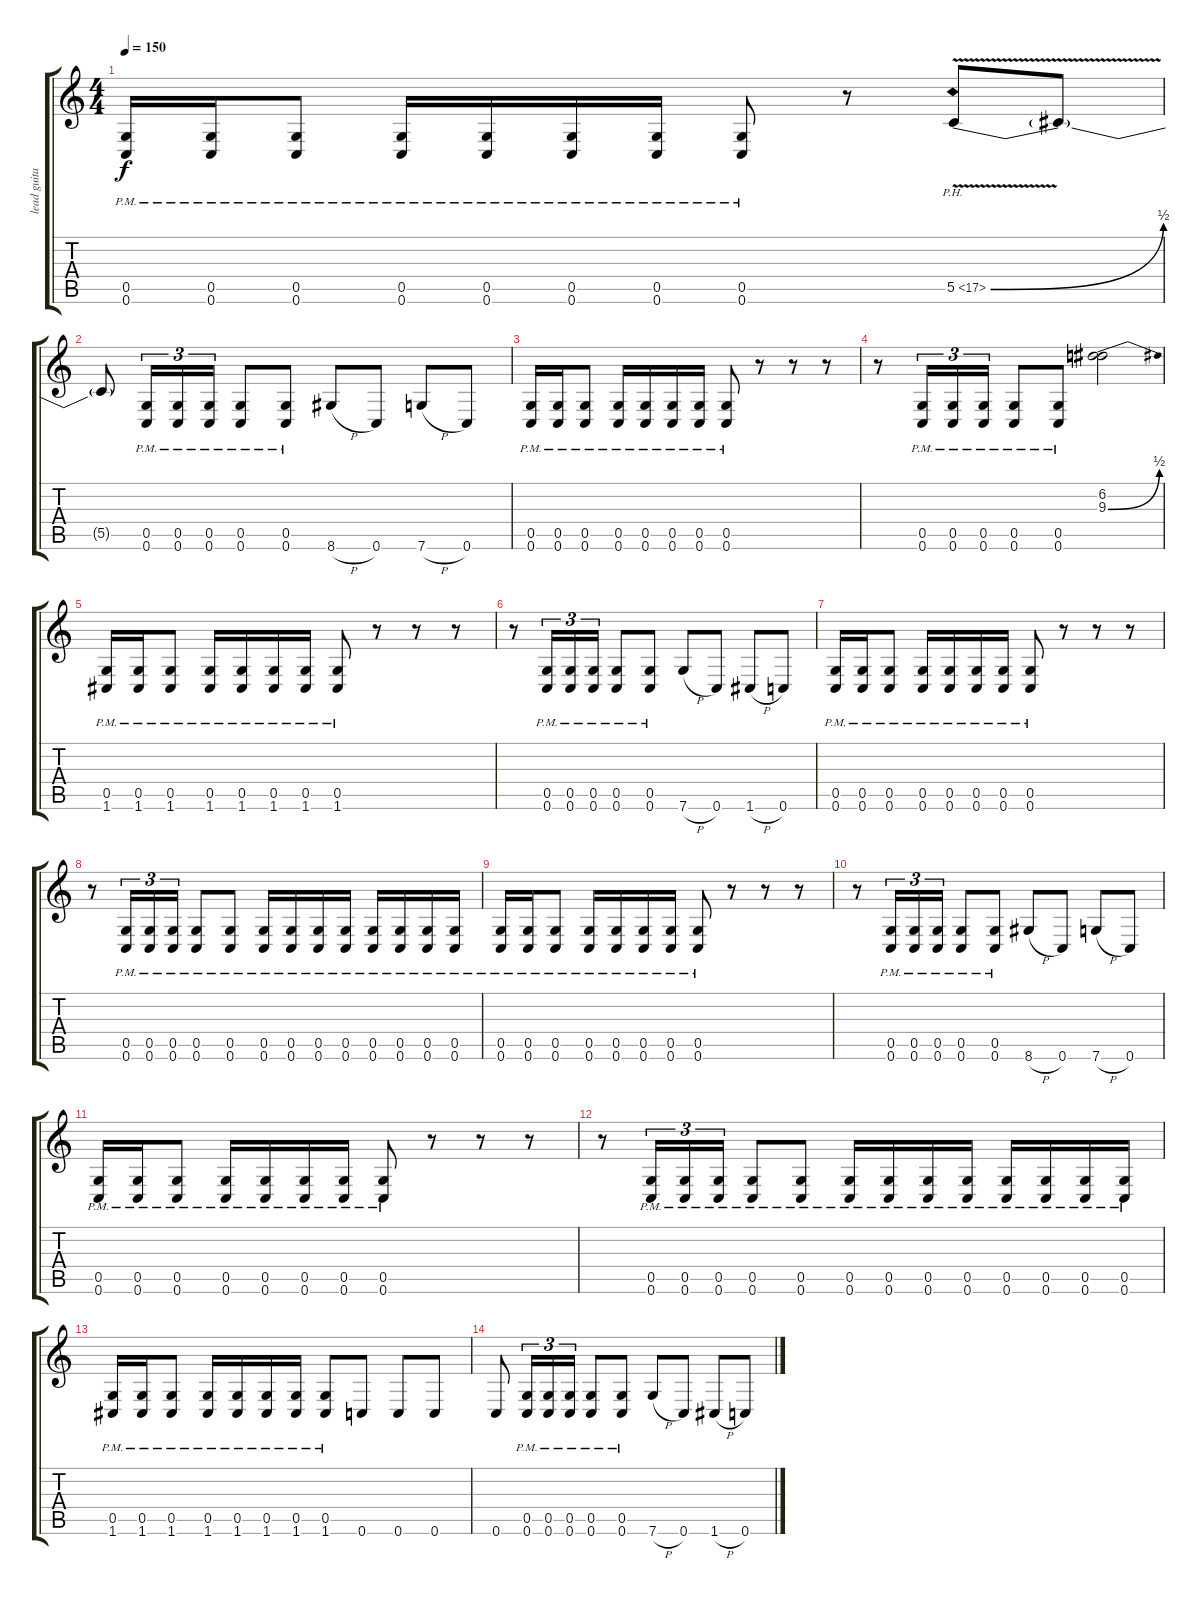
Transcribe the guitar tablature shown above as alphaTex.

\track ("lead guitar" "lead guita") {instrument distortionguitar}
\staff {score tabs}
\tuning (D4 A3 F3 C3 G2 C2) {hide}
\ts (4 4)
\tempo 150
\clef g2
\ks c
(0.5{pm} 0.6{pm}).16{dy f} (0.5{pm} 0.6{pm}).16 (0.5{pm} 0.6{pm}).8 (0.5{pm} 0.6{pm}).16 (0.5{pm} 0.6{pm}).16 (0.5{pm} 0.6{pm}).16 (0.5{pm} 0.6{pm}).16 (0.5{pm} 0.6{pm}).8 r.8 5.5{be (bend 0 0 60 2) ph 12 v}.8{instrument guitarharmonics} 5.5{t}.8 |
5.5{t}.8 (0.5{pm} 0.6{pm}).16{tu (3 2) instrument distortionguitar} (0.5{pm} 0.6{pm}).16{tu (3 2)} (0.5{pm} 0.6{pm}).16{tu (3 2)} (0.5{pm} 0.6{pm}).8 (0.5{pm} 0.6{pm}).8 8.6{h}.8 0.6.8 7.6{h}.8 0.6.8 |
(0.5{pm} 0.6{pm}).16 (0.5{pm} 0.6{pm}).16 (0.5{pm} 0.6{pm}).8 (0.5{pm} 0.6{pm}).16 (0.5{pm} 0.6{pm}).16 (0.5{pm} 0.6{pm}).16 (0.5{pm} 0.6{pm}).16 (0.5{pm} 0.6{pm}).8 r.8 r.8 r.8 |
r.8 (0.5{pm} 0.6{pm}).16{tu (3 2)} (0.5{pm} 0.6{pm}).16{tu (3 2)} (0.5{pm} 0.6{pm}).16{tu (3 2)} (0.5{pm} 0.6{pm}).8 (0.5{pm} 0.6{pm}).8 (6.2 9.3{be (bend 0 0 60 2)}).2 |
(0.5{pm} 1.6{pm}).16 (0.5{pm} 1.6{pm}).16 (0.5{pm} 1.6{pm}).8 (0.5{pm} 1.6{pm}).16 (0.5{pm} 1.6{pm}).16 (0.5{pm} 1.6{pm}).16 (0.5{pm} 1.6{pm}).16 (0.5{pm} 1.6{pm}).8 r.8 r.8 r.8 |
r.8 (0.5{pm} 0.6{pm}).16{tu (3 2)} (0.5{pm} 0.6{pm}).16{tu (3 2)} (0.5{pm} 0.6{pm}).16{tu (3 2)} (0.5{pm} 0.6{pm}).8 (0.5{pm} 0.6{pm}).8 7.6{h}.8 0.6.8 1.6{h}.8 0.6.8 |
(0.5{pm} 0.6{pm}).16 (0.5{pm} 0.6{pm}).16 (0.5{pm} 0.6{pm}).8 (0.5{pm} 0.6{pm}).16 (0.5{pm} 0.6{pm}).16 (0.5{pm} 0.6{pm}).16 (0.5{pm} 0.6{pm}).16 (0.5{pm} 0.6{pm}).8 r.8 r.8 r.8 |
r.8 (0.5{pm} 0.6{pm}).16{tu (3 2)} (0.5{pm} 0.6{pm}).16{tu (3 2)} (0.5{pm} 0.6{pm}).16{tu (3 2)} (0.5{pm} 0.6{pm}).8 (0.5{pm} 0.6{pm}).8 (0.5{pm} 0.6{pm}).16 (0.5{pm} 0.6{pm}).16 (0.5{pm} 0.6{pm}).16 (0.5{pm} 0.6{pm}).16 (0.5{pm} 0.6{pm}).16 (0.5{pm} 0.6{pm}).16 (0.5{pm} 0.6{pm}).16 (0.5{pm} 0.6{pm}).16 |
(0.5{pm} 0.6{pm}).16 (0.5{pm} 0.6{pm}).16 (0.5{pm} 0.6{pm}).8 (0.5{pm} 0.6{pm}).16 (0.5{pm} 0.6{pm}).16 (0.5{pm} 0.6{pm}).16 (0.5{pm} 0.6{pm}).16 (0.5{pm} 0.6{pm}).8 r.8 r.8 r.8 |
r.8 (0.5{pm} 0.6{pm}).16{tu (3 2) instrument distortionguitar} (0.5{pm} 0.6{pm}).16{tu (3 2)} (0.5{pm} 0.6{pm}).16{tu (3 2)} (0.5{pm} 0.6{pm}).8 (0.5{pm} 0.6{pm}).8 8.6{h}.8 0.6.8 7.6{h}.8 0.6.8 |
(0.5{pm} 0.6{pm}).16 (0.5{pm} 0.6{pm}).16 (0.5{pm} 0.6{pm}).8 (0.5{pm} 0.6{pm}).16 (0.5{pm} 0.6{pm}).16 (0.5{pm} 0.6{pm}).16 (0.5{pm} 0.6{pm}).16 (0.5{pm} 0.6{pm}).8 r.8 r.8 r.8 |
r.8 (0.5{pm} 0.6{pm}).16{tu (3 2)} (0.5{pm} 0.6{pm}).16{tu (3 2)} (0.5{pm} 0.6{pm}).16{tu (3 2)} (0.5{pm} 0.6{pm}).8 (0.5{pm} 0.6{pm}).8 (0.5{pm} 0.6{pm}).16 (0.5{pm} 0.6{pm}).16 (0.5{pm} 0.6{pm}).16 (0.5{pm} 0.6{pm}).16 (0.5{pm} 0.6{pm}).16 (0.5{pm} 0.6{pm}).16 (0.5{pm} 0.6{pm}).16 (0.5{pm} 0.6{pm}).16 |
(0.5{pm} 1.6{pm}).16 (0.5{pm} 1.6{pm}).16 (0.5{pm} 1.6{pm}).8 (0.5{pm} 1.6{pm}).16 (0.5{pm} 1.6{pm}).16 (0.5{pm} 1.6{pm}).16 (0.5{pm} 1.6{pm}).16 (0.5{pm} 1.6{pm}).8 0.6.8 0.6.8 0.6.8 |
0.6.8 (0.5{pm} 0.6{pm}).16{tu (3 2)} (0.5{pm} 0.6{pm}).16{tu (3 2)} (0.5{pm} 0.6{pm}).16{tu (3 2)} (0.5{pm} 0.6{pm}).8 (0.5{pm} 0.6{pm}).8 7.6{h}.8 0.6.8 1.6{h}.8 0.6.8
